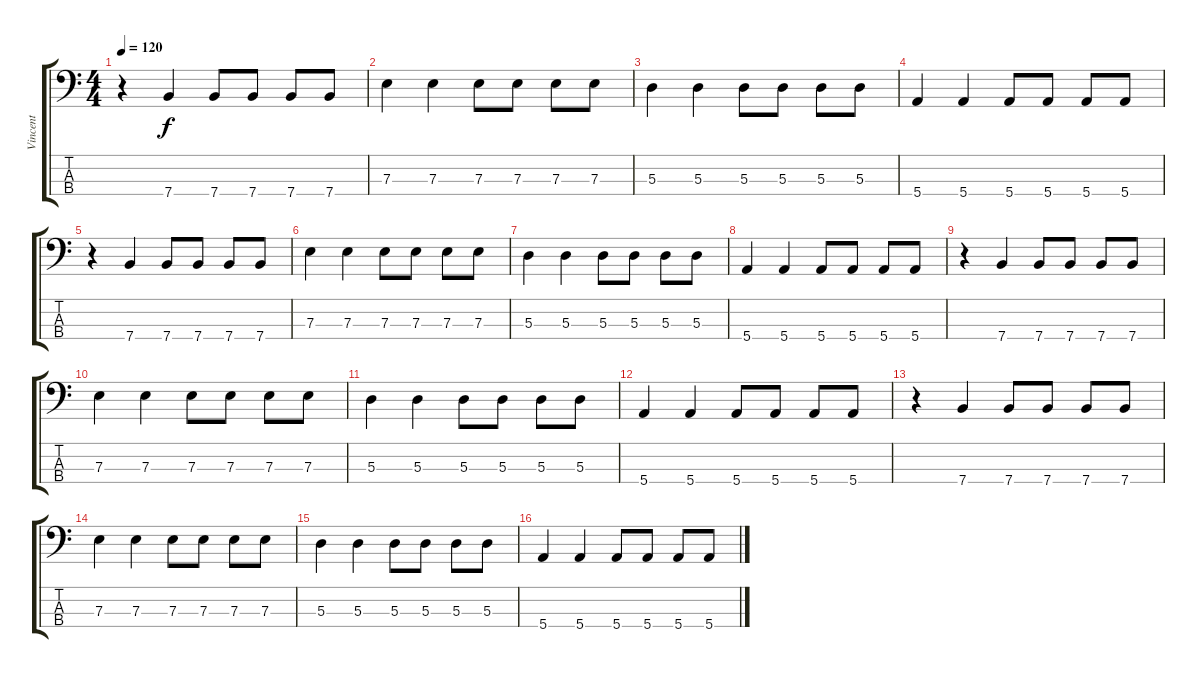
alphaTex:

\track ("Vincent" "Vincent") {instrument electricbassfinger}
\staff {score tabs}
\tuning (G2 D2 A1 E1) {hide}
\ts (4 4)
\tempo 120
\clef f4
\ks c
r.4{dy f} 7.4.4 7.4.8 7.4.8 7.4.8 7.4.8 |
7.3.4 7.3.4 7.3.8 7.3.8 7.3.8 7.3.8 |
5.3.4 5.3.4 5.3.8 5.3.8 5.3.8 5.3.8 |
5.4.4 5.4.4 5.4.8 5.4.8 5.4.8 5.4.8 |
r.4 7.4.4 7.4.8 7.4.8 7.4.8 7.4.8 |
7.3.4 7.3.4 7.3.8 7.3.8 7.3.8 7.3.8 |
5.3.4 5.3.4 5.3.8 5.3.8 5.3.8 5.3.8 |
5.4.4 5.4.4 5.4.8 5.4.8 5.4.8 5.4.8 |
r.4 7.4.4 7.4.8 7.4.8 7.4.8 7.4.8 |
7.3.4 7.3.4 7.3.8 7.3.8 7.3.8 7.3.8 |
5.3.4 5.3.4 5.3.8 5.3.8 5.3.8 5.3.8 |
5.4.4 5.4.4 5.4.8 5.4.8 5.4.8 5.4.8 |
r.4 7.4.4 7.4.8 7.4.8 7.4.8 7.4.8 |
7.3.4 7.3.4 7.3.8 7.3.8 7.3.8 7.3.8 |
5.3.4 5.3.4 5.3.8 5.3.8 5.3.8 5.3.8 |
5.4.4 5.4.4 5.4.8 5.4.8 5.4.8 5.4.8
